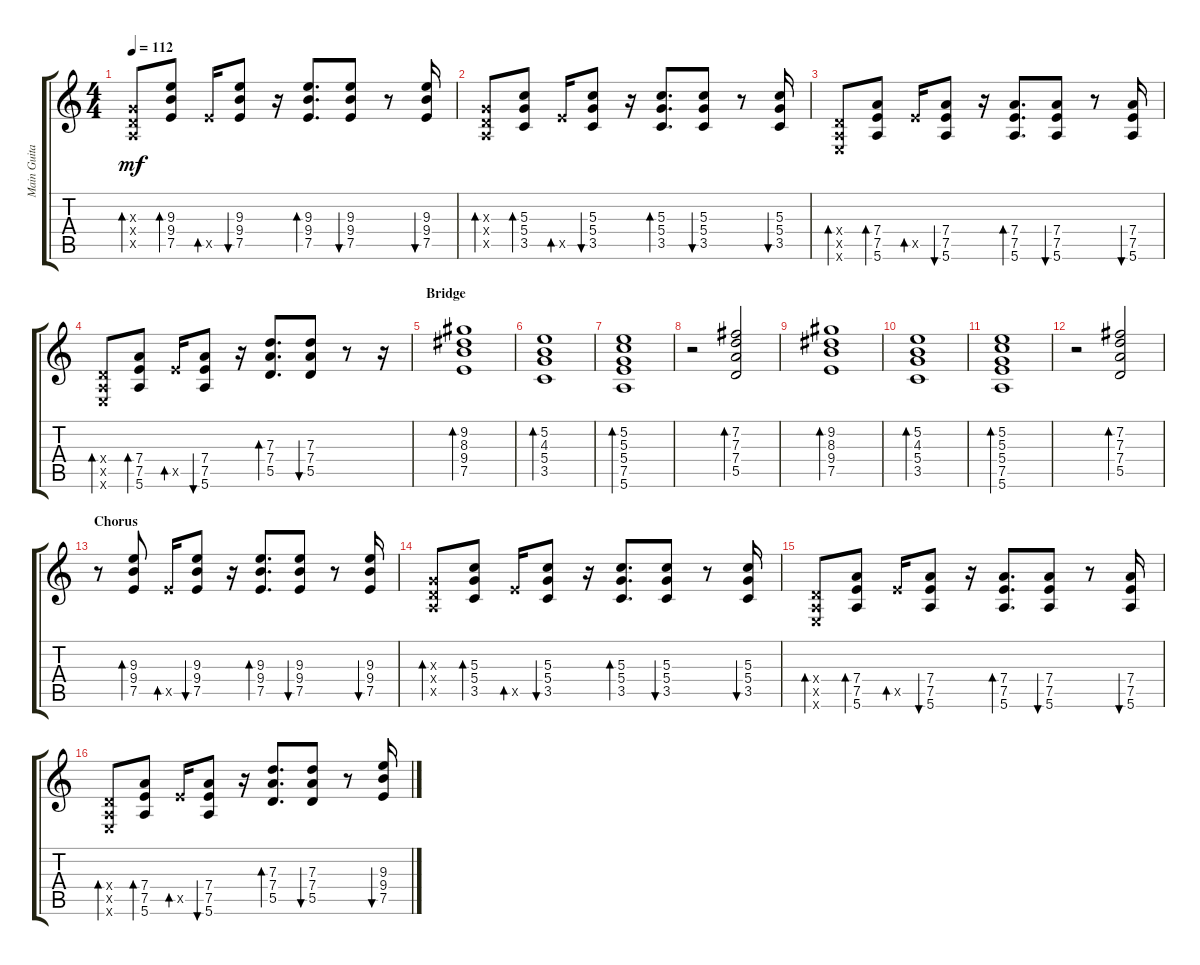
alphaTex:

\track ("Main Guitar" "Main Guita") {instrument electricguitarclean}
\staff {score tabs}
\tuning (E4 B3 G3 D3 A2 E2) {hide}
\ts (4 4)
\tempo 112
\clef g2
\ks c
(0.3{x} 0.4{x} 0.5{x}).8{bd 30 dy mf} (9.3 9.4 7.5).8{bd 30} 7.5{x}.16{bd 30} (9.3 9.4 7.5).8{bu 30} r.16 (9.3 9.4 7.5).8{d bd 30} (9.3 9.4 7.5).8{bu 30} r.8 (9.3 9.4 7.5).16{bu 30} |
(0.3{x} 0.4{x} 0.5{x}).8{bd 30} (5.3 5.4 3.5).8{bd 30} 7.5{x}.16{bd 30} (5.3 5.4 3.5).8{bu 30} r.16 (5.3 5.4 3.5).8{d bd 30} (5.3 5.4 3.5).8{bu 30} r.8 (5.3 5.4 3.5).16{bu 30} |
(0.4{x} 0.5{x} 0.6{x}).8{bd 30} (7.4 7.5 5.6).8{bd 30} 7.5{x}.16{bd 30} (7.4 7.5 5.6).8{bu 30} r.16 (7.4 7.5 5.6).8{d bd 30} (7.4 7.5 5.6).8{bu 30} r.8 (7.4 7.5 5.6).16{bu 30} |
(0.4{x} 0.5{x} 0.6{x}).8{bd 30} (7.4 7.5 5.6).8{bd 30} 7.5{x}.16{bd 30} (7.4 7.5 5.6).8{bu 30} r.16 (7.3 7.4 5.5).8{d bd 30} (7.3 7.4 5.5).8{bu 30} r.8 r.16 |
\section ("" "Bridge")
(9.2 8.3 9.4 7.5).1{bd 30} |
(5.2 4.3 5.4 3.5).1{bd 30} |
(5.2 5.3 5.4 7.5 5.6).1{bd 30} |
r.2 (7.2 7.3 7.4 5.5).2{bd 30} |
(9.2 8.3 9.4 7.5).1{bd 30} |
(5.2 4.3 5.4 3.5).1{bd 30} |
(5.2 5.3 5.4 7.5 5.6).1{bd 30} |
r.2 (7.2 7.3 7.4 5.5).2{bd 30} |
\section ("" "Chorus")
r.8 (9.3 9.4 7.5).8{bd 30} 7.5{x}.16{bd 30} (9.3 9.4 7.5).8{bu 30} r.16 (9.3 9.4 7.5).8{d bd 30} (9.3 9.4 7.5).8{bu 30} r.8 (9.3 9.4 7.5).16{bu 30} |
(0.3{x} 0.4{x} 0.5{x}).8{bd 30} (5.3 5.4 3.5).8{bd 30} 7.5{x}.16{bd 30} (5.3 5.4 3.5).8{bu 30} r.16 (5.3 5.4 3.5).8{d bd 30} (5.3 5.4 3.5).8{bu 30} r.8 (5.3 5.4 3.5).16{bu 30} |
(0.4{x} 0.5{x} 0.6{x}).8{bd 30} (7.4 7.5 5.6).8{bd 30} 7.5{x}.16{bd 30} (7.4 7.5 5.6).8{bu 30} r.16 (7.4 7.5 5.6).8{d bd 30} (7.4 7.5 5.6).8{bu 30} r.8 (7.4 7.5 5.6).16{bu 30} |
(0.4{x} 0.5{x} 0.6{x}).8{bd 30} (7.4 7.5 5.6).8{bd 30} 7.5{x}.16{bd 30} (7.4 7.5 5.6).8{bu 30} r.16 (7.3 7.4 5.5).8{d bd 30} (7.3 7.4 5.5).8{bu 30} r.8 (9.3 9.4 7.5).16{bu 30}
